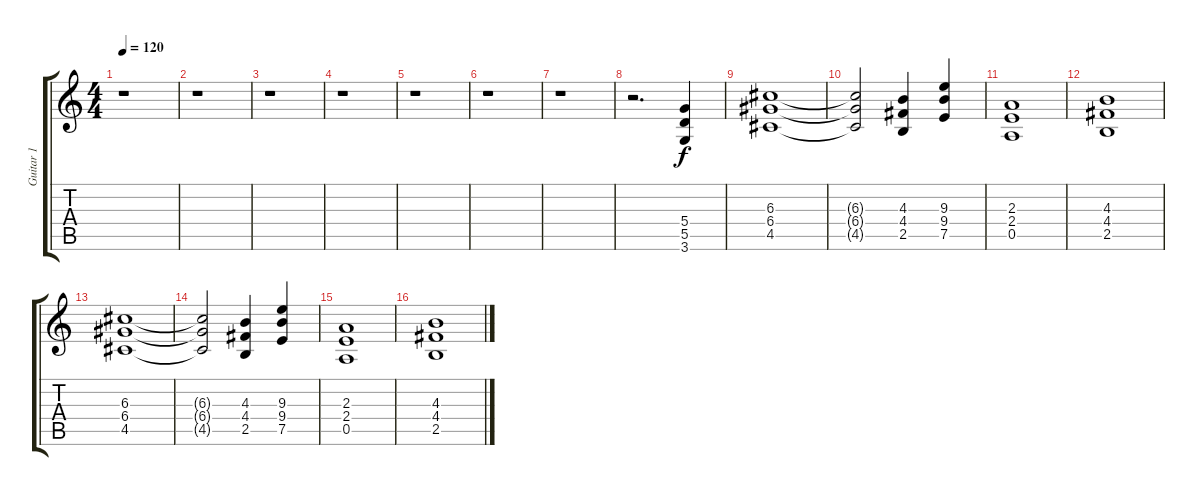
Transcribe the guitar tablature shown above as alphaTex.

\track ("Guitar 1" "Guitar 1") {instrument distortionguitar}
\staff {score tabs}
\tuning (E4 B3 G3 D3 A2 E2) {hide}
\ts (4 4)
\tempo 120
\clef g2
\ks c
r.1{dy f instrument distortionguitar} |
r.1 |
r.1 |
r.1 |
r.1 |
r.1 |
r.1 |
r.2{d} (5.4 5.5 3.6).4 |
(6.3 6.4 4.5).1 |
(6.3{t} 6.4{t} 4.5{t}).2 (4.3 4.4 2.5).4 (9.3 9.4 7.5).4 |
(2.3 2.4 0.5).1 |
(4.3 4.4 2.5).1 |
(6.3 6.4 4.5).1 |
(6.3{t} 6.4{t} 4.5{t}).2 (4.3 4.4 2.5).4 (9.3 9.4 7.5).4 |
(2.3 2.4 0.5).1 |
(4.3 4.4 2.5).1
